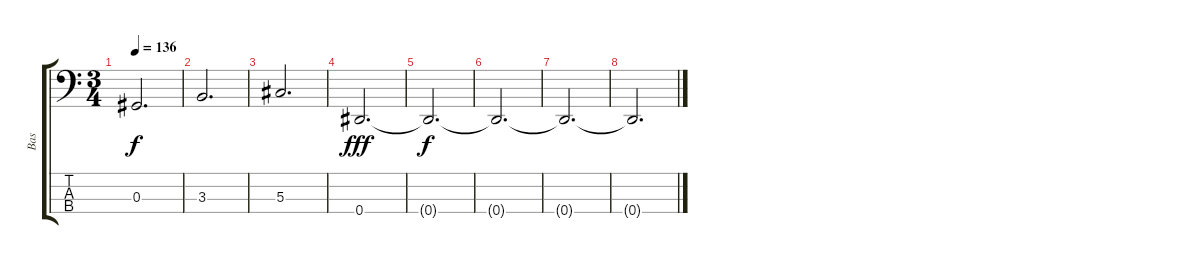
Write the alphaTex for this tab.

\track ("Bas" "Bas") {instrument electricbasspick}
\staff {score tabs}
\tuning (Gb2 Db2 Ab1 Eb1) {hide}
\ts (3 4)
\tempo 136
\clef f4
\ks c
0.3.2{d dy f} |
3.3.2{d} |
5.3.2{d} |
0.4.2{d dy fff} |
0.4{t}.2{d dy f} |
0.4{t}.2{d} |
0.4{t}.2{d} |
0.4{t}.2{d}
